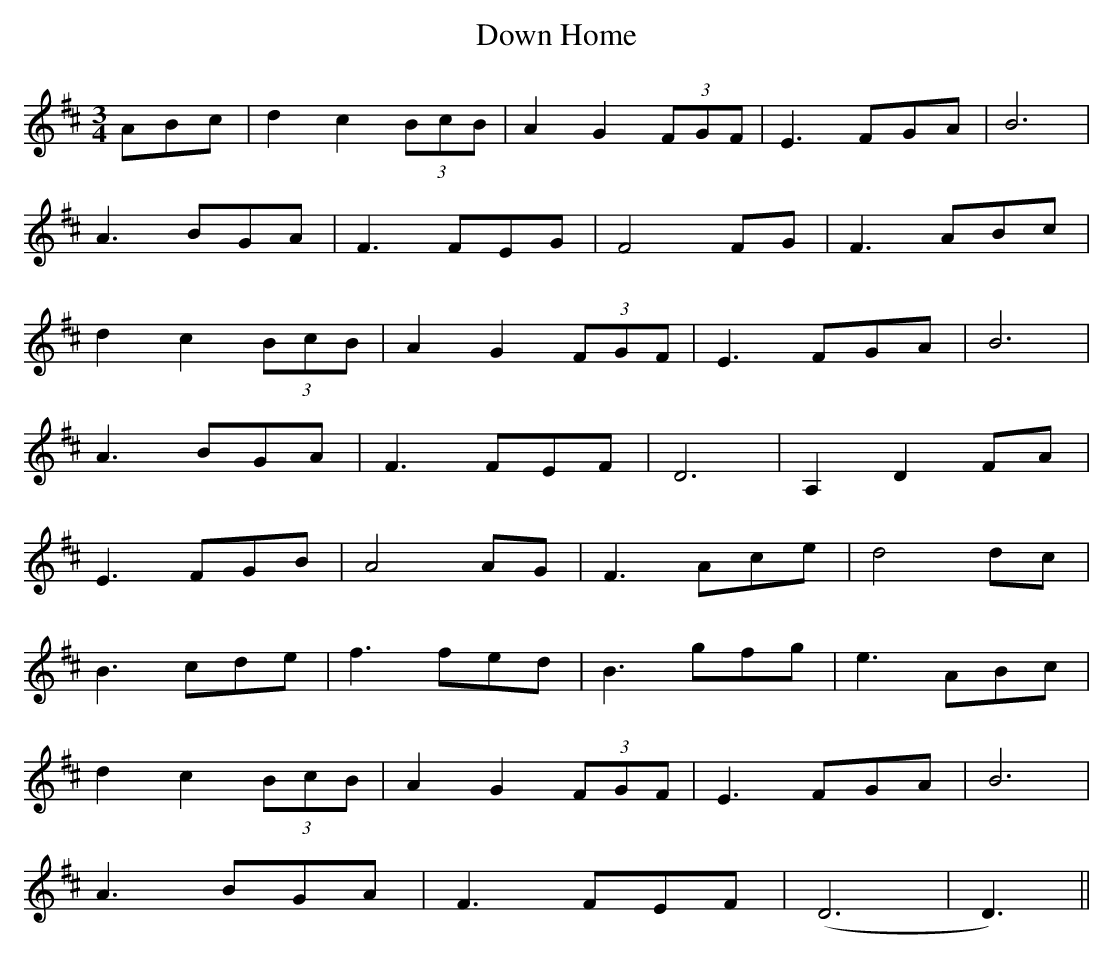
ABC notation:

X:1
T:Down Home
M:3/4
L:1/8
K:D
ABc|d2 c2 (3BcB|A2 G2 (3FGF|E3 FGA|B6|
A3 BGA|F3 FEG|F4 FG|F3 ABc|
d2 c2 (3BcB|A2 G2 (3FGF|E3 FGA|B6|
A3 BGA|F3 FEF|D6|A,2 D2 FA|
E3 FGB|A4 AG|F3 Ace|d4 dc|
B3 cde|f3 fed|B3 gfg|e3 ABc|
d2 c2 (3BcB|A2 G2 (3FGF|E3 FGA|B6|
A3 BGA|F3 FEF|(D6|D3)||
